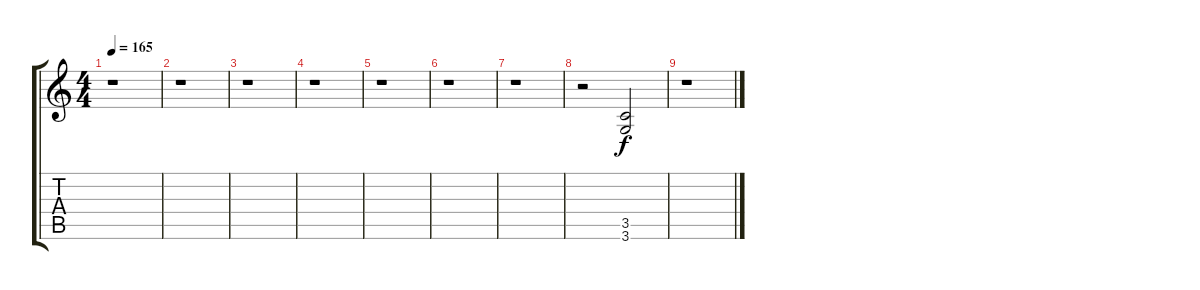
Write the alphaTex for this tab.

\track "" {instrument guitarharmonics}
\staff {score tabs}
\tuning (E4 B3 G3 D3 A2 E2) {hide}
\ts (4 4)
\tempo 165
\clef g2
\ks c
r.1{dy f} |
r.1 |
r.1 |
r.1 |
r.1 |
r.1 |
r.1 |
r.2 (3.5 3.6).2 |
r.1
